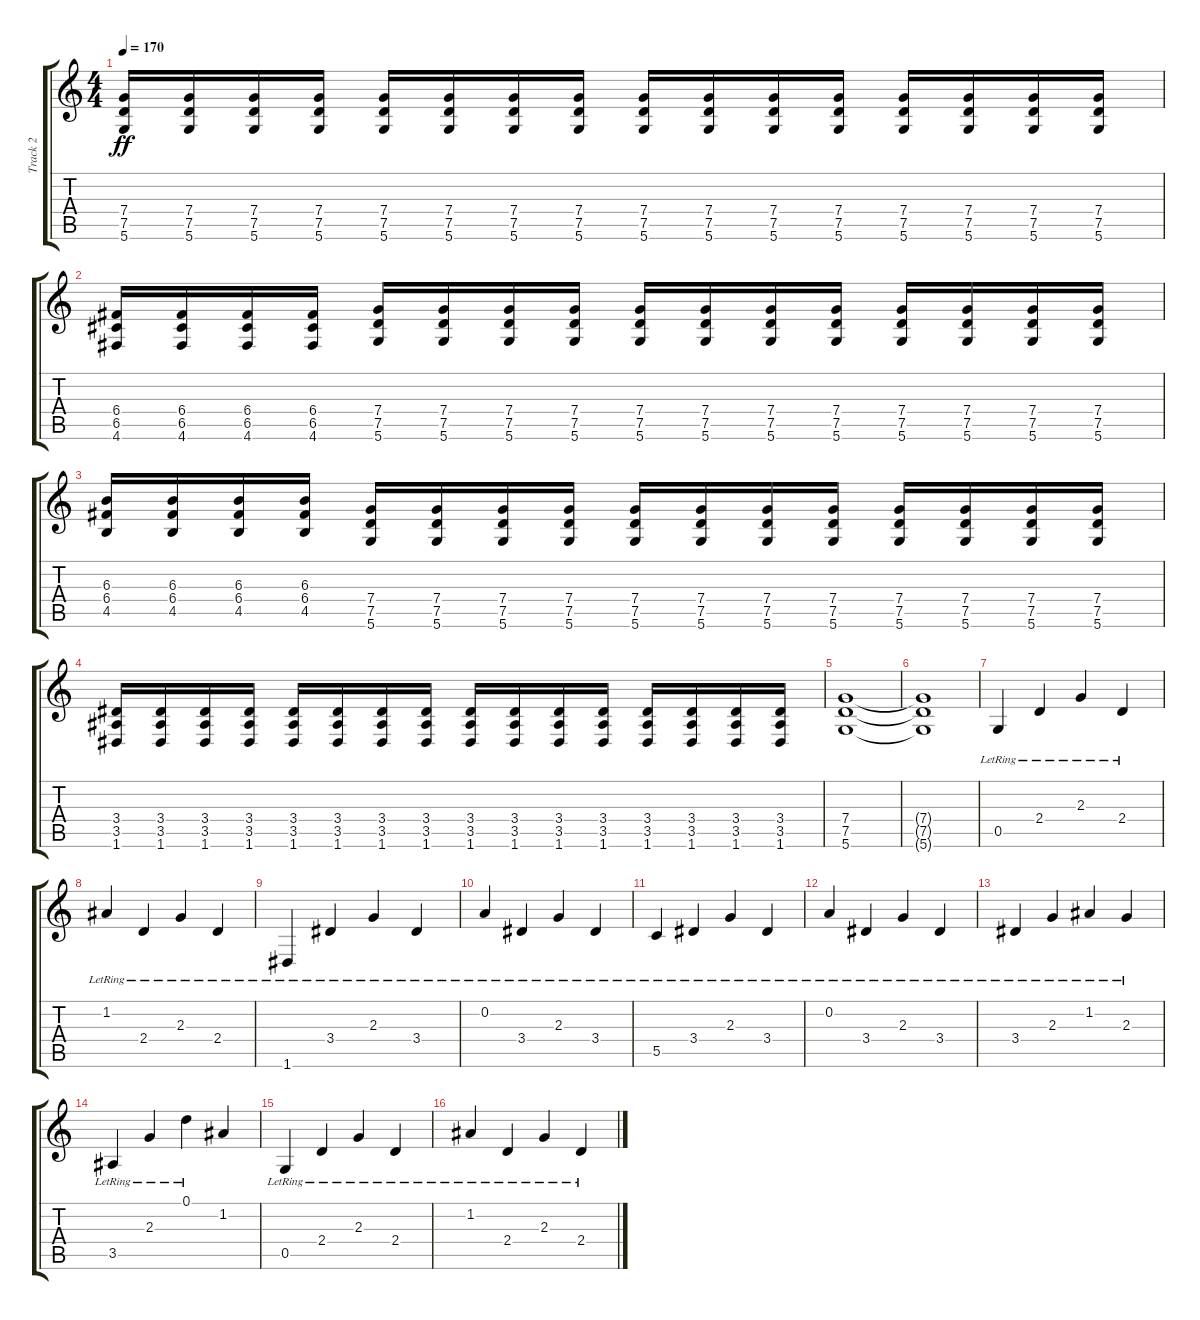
\track ("Track 2" "Track 2") {instrument distortionguitar}
\staff {score tabs}
\tuning (D4 A3 F3 C3 G2 D2) {hide}
\ts (4 4)
\tempo 170
\clef g2
\ks c
(7.4 7.5 5.6).16{dy ff} (7.4 7.5 5.6).16 (7.4 7.5 5.6).16 (7.4 7.5 5.6).16 (7.4 7.5 5.6).16 (7.4 7.5 5.6).16 (7.4 7.5 5.6).16 (7.4 7.5 5.6).16 (7.4 7.5 5.6).16 (7.4 7.5 5.6).16 (7.4 7.5 5.6).16 (7.4 7.5 5.6).16 (7.4 7.5 5.6).16 (7.4 7.5 5.6).16 (7.4 7.5 5.6).16 (7.4 7.5 5.6).16 |
(6.4 6.5 4.6).16 (6.4 6.5 4.6).16 (6.4 6.5 4.6).16 (6.4 6.5 4.6).16 (7.4 7.5 5.6).16 (7.4 7.5 5.6).16 (7.4 7.5 5.6).16 (7.4 7.5 5.6).16 (7.4 7.5 5.6).16 (7.4 7.5 5.6).16 (7.4 7.5 5.6).16 (7.4 7.5 5.6).16 (7.4 7.5 5.6).16 (7.4 7.5 5.6).16 (7.4 7.5 5.6).16 (7.4 7.5 5.6).16 |
(6.3 6.4 4.5).16 (6.3 6.4 4.5).16 (6.3 6.4 4.5).16 (6.3 6.4 4.5).16 (7.4 7.5 5.6).16 (7.4 7.5 5.6).16 (7.4 7.5 5.6).16 (7.4 7.5 5.6).16 (7.4 7.5 5.6).16 (7.4 7.5 5.6).16 (7.4 7.5 5.6).16 (7.4 7.5 5.6).16 (7.4 7.5 5.6).16 (7.4 7.5 5.6).16 (7.4 7.5 5.6).16 (7.4 7.5 5.6).16 |
(3.4 3.5 1.6).16 (3.4 3.5 1.6).16 (3.4 3.5 1.6).16 (3.4 3.5 1.6).16 (3.4 3.5 1.6).16 (3.4 3.5 1.6).16 (3.4 3.5 1.6).16 (3.4 3.5 1.6).16 (3.4 3.5 1.6).16 (3.4 3.5 1.6).16 (3.4 3.5 1.6).16 (3.4 3.5 1.6).16 (3.4 3.5 1.6).16 (3.4 3.5 1.6).16 (3.4 3.5 1.6).16 (3.4 3.5 1.6).16 |
(7.4 7.5 5.6).1 |
(7.4{t} 7.5{t} 5.6{t}).1 |
0.5{lr}.4 2.4{lr}.4 2.3{lr}.4 2.4{lr}.4 |
1.2{lr}.4 2.4{lr}.4 2.3{lr}.4 2.4{lr}.4 |
1.6{lr}.4 3.4{lr}.4 2.3{lr}.4 3.4{lr}.4 |
0.2{lr}.4 3.4{lr}.4 2.3{lr}.4 3.4{lr}.4 |
5.5{lr}.4 3.4{lr}.4 2.3{lr}.4 3.4{lr}.4 |
0.2{lr}.4 3.4{lr}.4 2.3{lr}.4 3.4{lr}.4 |
3.4{lr}.4 2.3{lr}.4 1.2{lr}.4 2.3{lr}.4 |
3.5{lr}.4 2.3{lr}.4 0.1{lr}.4 1.2.4 |
0.5{lr}.4 2.4{lr}.4 2.3{lr}.4 2.4{lr}.4 |
1.2{lr}.4 2.4{lr}.4 2.3{lr}.4 2.4{lr}.4
